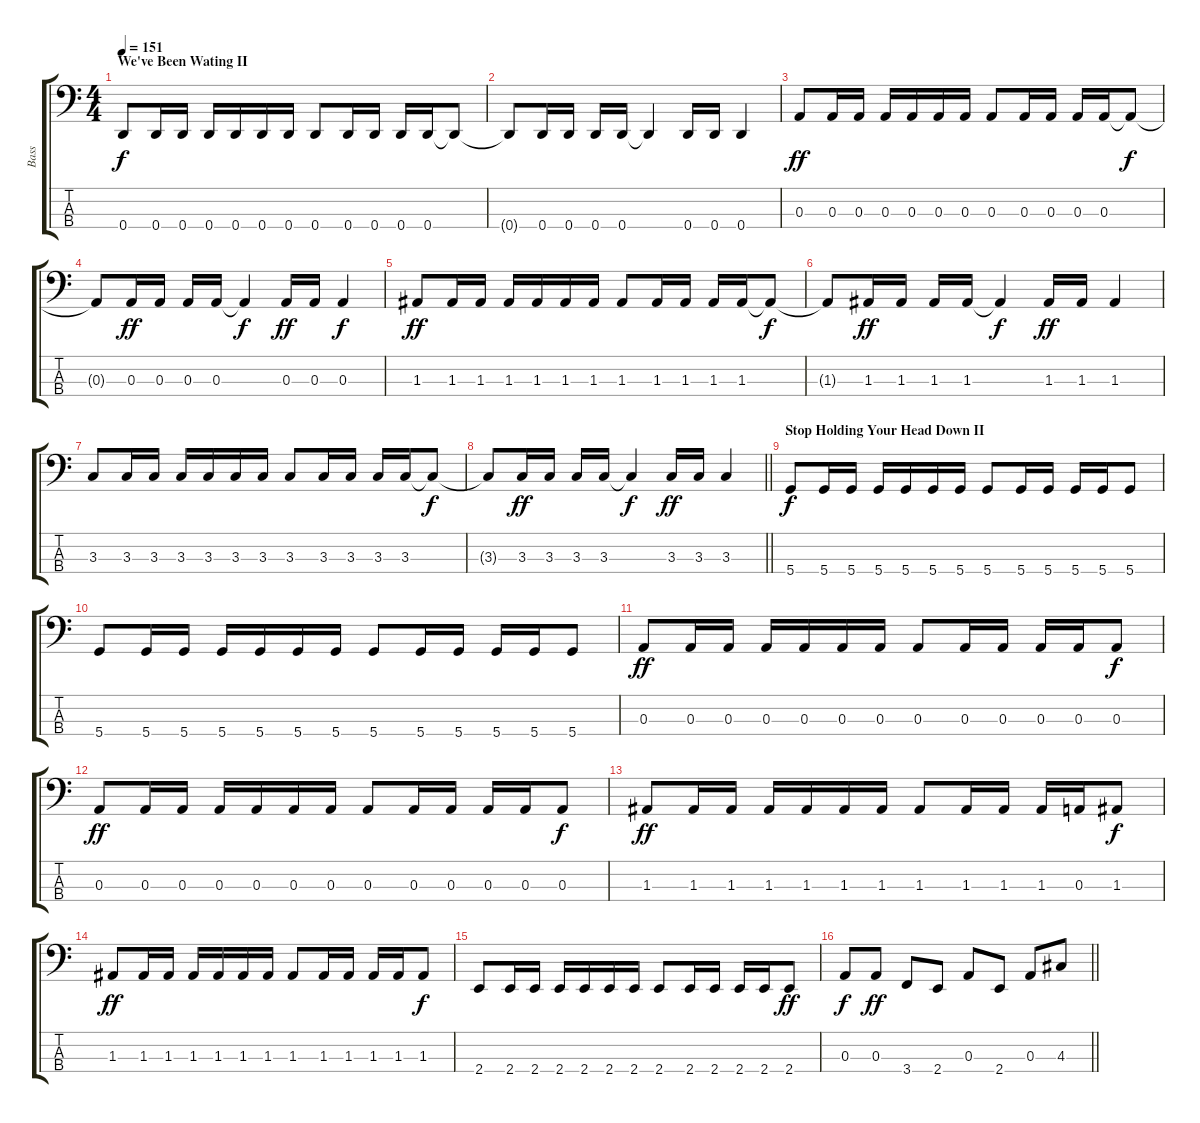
\track ("Bass" "Bass") {instrument electricbassfinger}
\staff {score tabs}
\tuning (G2 D2 A1 D1) {hide}
\ts (4 4)
\section ("" "We've Been Wating II")
\tempo 151
\clef f4
\ks c
0.4.8{dy f} 0.4.16 0.4.16 0.4.16 0.4.16 0.4.16 0.4.16 0.4.8 0.4.16 0.4.16 0.4.16 0.4.16 0.4{t}.8 |
0.4{t}.8 0.4.16 0.4.16 0.4.16 0.4.16 0.4{t}.4 0.4.16 0.4.16 0.4.4 |
0.3.8{dy ff} 0.3.16 0.3.16 0.3.16 0.3.16 0.3.16 0.3.16 0.3.8 0.3.16 0.3.16 0.3.16 0.3.16 0.3{t}.8{dy f} |
0.3{t}.8 0.3.16{dy ff} 0.3.16 0.3.16 0.3.16 0.3{t}.4{dy f} 0.3.16{dy ff} 0.3.16 0.3.4{dy f} |
1.3.8{dy ff} 1.3.16 1.3.16 1.3.16 1.3.16 1.3.16 1.3.16 1.3.8 1.3.16 1.3.16 1.3.16 1.3.16 1.3{t}.8{dy f} |
1.3{t}.8 1.3.16{dy ff} 1.3.16 1.3.16 1.3.16 1.3{t}.4{dy f} 1.3.16{dy ff} 1.3.16 1.3.4 |
3.3.8 3.3.16 3.3.16 3.3.16 3.3.16 3.3.16 3.3.16 3.3.8 3.3.16 3.3.16 3.3.16 3.3.16 3.3{t}.8{dy f} |
\barLineRight lightlight
3.3{t}.8 3.3.16{dy ff} 3.3.16 3.3.16 3.3.16 3.3{t}.4{dy f} 3.3.16{dy ff} 3.3.16 3.3.4 |
\section ("" "Stop Holding Your Head Down II")
5.4.8{dy f} 5.4.16 5.4.16 5.4.16 5.4.16 5.4.16 5.4.16 5.4.8 5.4.16 5.4.16 5.4.16 5.4.16 5.4.8 |
5.4.8 5.4.16 5.4.16 5.4.16 5.4.16 5.4.16 5.4.16 5.4.8 5.4.16 5.4.16 5.4.16 5.4.16 5.4.8 |
0.3.8{dy ff} 0.3.16 0.3.16 0.3.16 0.3.16 0.3.16 0.3.16 0.3.8 0.3.16 0.3.16 0.3.16 0.3.16 0.3.8{dy f} |
0.3.8{dy ff} 0.3.16 0.3.16 0.3.16 0.3.16 0.3.16 0.3.16 0.3.8 0.3.16 0.3.16 0.3.16 0.3.16 0.3.8{dy f} |
1.3.8{dy ff} 1.3.16 1.3.16 1.3.16 1.3.16 1.3.16 1.3.16 1.3.8 1.3.16 1.3.16 1.3.16 0.3.16 1.3.8{dy f} |
1.3.8{dy ff} 1.3.16 1.3.16 1.3.16 1.3.16 1.3.16 1.3.16 1.3.8 1.3.16 1.3.16 1.3.16 1.3.16 1.3.8{dy f} |
2.4.8 2.4.16 2.4.16 2.4.16 2.4.16 2.4.16 2.4.16 2.4.8 2.4.16 2.4.16 2.4.16 2.4.16 2.4.8{dy ff} |
\barLineRight lightlight
0.3.8{dy f} 0.3.8{dy ff} 3.4.8 2.4.8 0.3.8 2.4.8 0.3.8 4.3.8
